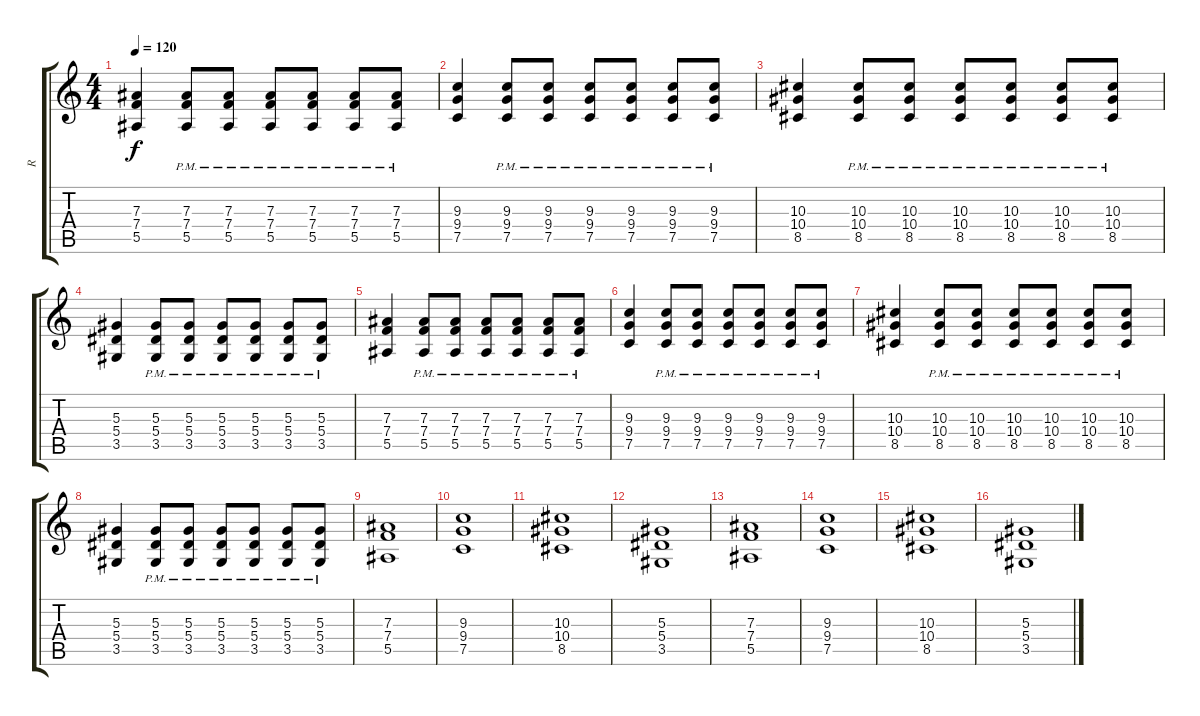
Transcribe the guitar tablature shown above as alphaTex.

\track ("R" "R") {instrument distortionguitar}
\staff {score tabs}
\tuning (C4 G3 Eb3 Bb2 F2 C2) {hide}
\ts (4 4)
\tempo 120
\clef g2
\ks c
(7.3 7.4 5.5).4{dy f} (7.3{pm} 7.4{pm} 5.5{pm}).8 (7.3{pm} 7.4{pm} 5.5{pm}).8 (7.3{pm} 7.4{pm} 5.5{pm}).8 (7.3{pm} 7.4{pm} 5.5{pm}).8 (7.3{pm} 7.4{pm} 5.5{pm}).8 (7.3{pm} 7.4{pm} 5.5{pm}).8 |
(9.3 9.4 7.5).4 (9.3{pm} 9.4{pm} 7.5{pm}).8 (9.3{pm} 9.4{pm} 7.5{pm}).8 (9.3{pm} 9.4{pm} 7.5{pm}).8 (9.3{pm} 9.4{pm} 7.5{pm}).8 (9.3{pm} 9.4{pm} 7.5{pm}).8 (9.3{pm} 9.4{pm} 7.5{pm}).8 |
(10.3 10.4 8.5).4 (10.3{pm} 10.4{pm} 8.5{pm}).8 (10.3{pm} 10.4{pm} 8.5{pm}).8 (10.3{pm} 10.4{pm} 8.5{pm}).8 (10.3{pm} 10.4{pm} 8.5{pm}).8 (10.3{pm} 10.4{pm} 8.5{pm}).8 (10.3{pm} 10.4{pm} 8.5{pm}).8 |
(5.3 5.4 3.5).4 (5.3{pm} 5.4{pm} 3.5{pm}).8 (5.3{pm} 5.4{pm} 3.5{pm}).8 (5.3{pm} 5.4{pm} 3.5{pm}).8 (5.3{pm} 5.4{pm} 3.5{pm}).8 (5.3{pm} 5.4{pm} 3.5{pm}).8 (5.3{pm} 5.4{pm} 3.5{pm}).8 |
(7.3 7.4 5.5).4 (7.3{pm} 7.4{pm} 5.5{pm}).8 (7.3{pm} 7.4{pm} 5.5{pm}).8 (7.3{pm} 7.4{pm} 5.5{pm}).8 (7.3{pm} 7.4{pm} 5.5{pm}).8 (7.3{pm} 7.4{pm} 5.5{pm}).8 (7.3{pm} 7.4{pm} 5.5{pm}).8 |
(9.3 9.4 7.5).4 (9.3{pm} 9.4{pm} 7.5{pm}).8 (9.3{pm} 9.4{pm} 7.5{pm}).8 (9.3{pm} 9.4{pm} 7.5{pm}).8 (9.3{pm} 9.4{pm} 7.5{pm}).8 (9.3{pm} 9.4{pm} 7.5{pm}).8 (9.3{pm} 9.4{pm} 7.5{pm}).8 |
(10.3 10.4 8.5).4 (10.3{pm} 10.4{pm} 8.5{pm}).8 (10.3{pm} 10.4{pm} 8.5{pm}).8 (10.3{pm} 10.4{pm} 8.5{pm}).8 (10.3{pm} 10.4{pm} 8.5{pm}).8 (10.3{pm} 10.4{pm} 8.5{pm}).8 (10.3{pm} 10.4{pm} 8.5{pm}).8 |
(5.3 5.4 3.5).4 (5.3{pm} 5.4{pm} 3.5{pm}).8 (5.3{pm} 5.4{pm} 3.5{pm}).8 (5.3{pm} 5.4{pm} 3.5{pm}).8 (5.3{pm} 5.4{pm} 3.5{pm}).8 (5.3{pm} 5.4{pm} 3.5{pm}).8 (5.3{pm} 5.4{pm} 3.5{pm}).8 |
(7.3 7.4 5.5).1 |
(9.3 9.4 7.5).1 |
(10.3 10.4 8.5).1 |
(5.3 5.4 3.5).1 |
(7.3 7.4 5.5).1 |
(9.3 9.4 7.5).1 |
(10.3 10.4 8.5).1 |
(5.3 5.4 3.5).1
